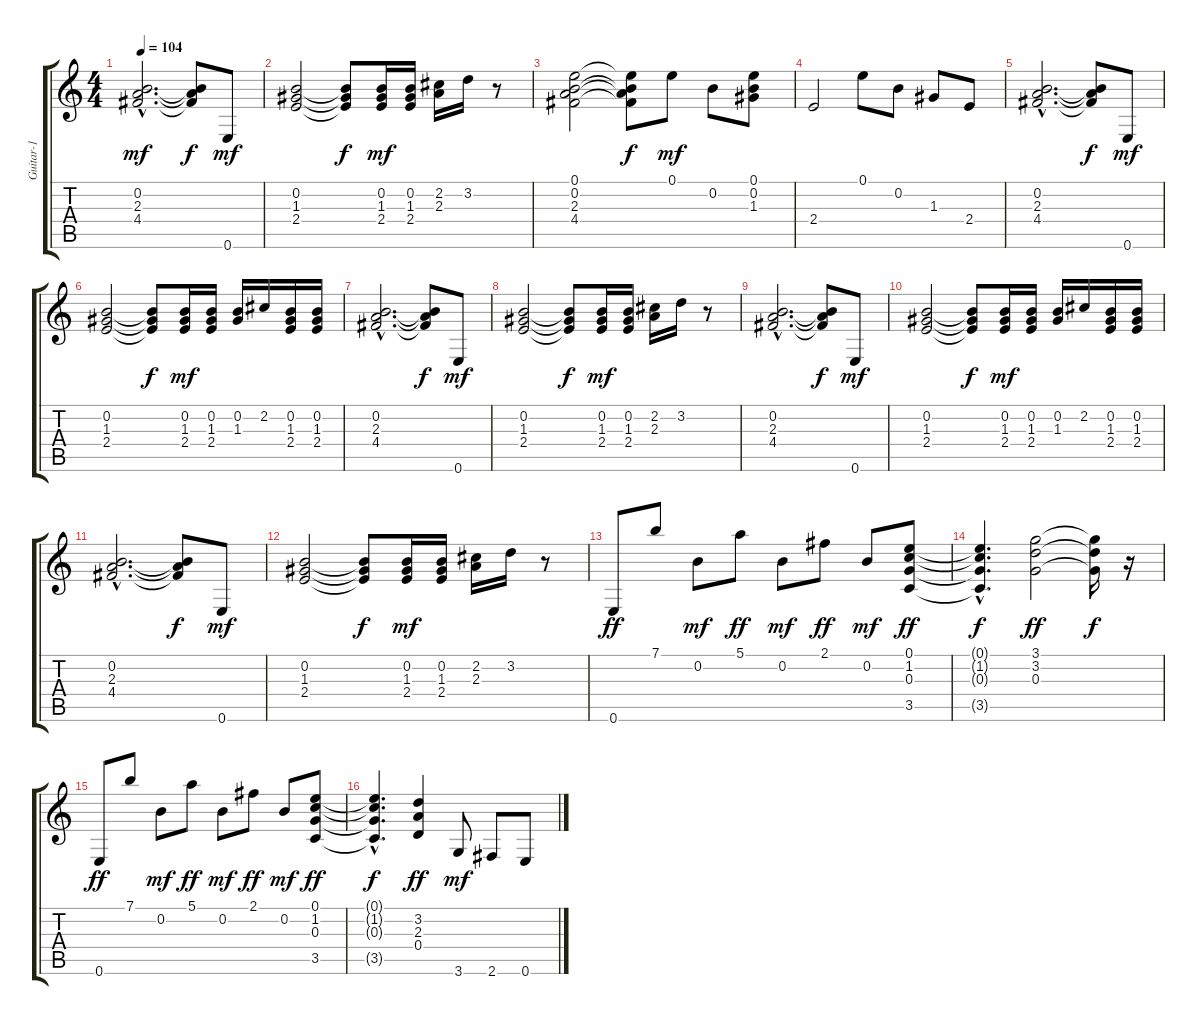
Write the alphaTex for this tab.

\track ("Guitar-1" "Guitar-1") {instrument acousticguitarsteel}
\staff {score tabs}
\tuning (E4 B3 G3 D3 A2 E2) {hide}
\ts (4 4)
\tempo 104
\clef g2
\ks c
(0.2{hac} 2.3{hac} 4.4{hac}).2{d dy mf} (0.2{t} 2.3{t} 4.4{t}).8{dy f} 0.6.8{dy mf} |
(0.2 1.3 2.4).2 (0.2{t} 1.3{t} 2.4{t}).8{dy f} (0.2 1.3 2.4).16{dy mf} (0.2 1.3 2.4).16 (2.2 2.3).16 3.2.16 r.8 |
(0.1 0.2 2.3 4.4).2 (0.1{t} 0.2{t} 2.3{t} 4.4{t}).8{dy f} 0.1.8{dy mf} 0.2.8 (0.1 0.2 1.3).8 |
2.4.2 0.1.8 0.2.8 1.3.8 2.4.8 |
(0.2{hac} 2.3{hac} 4.4{hac}).2{d} (0.2{t} 2.3{t} 4.4{t}).8{dy f} 0.6.8{dy mf} |
(0.2 1.3 2.4).2 (0.2{t} 1.3{t} 2.4{t}).8{dy f} (0.2 1.3 2.4).16{dy mf} (0.2 1.3 2.4).16 (0.2 1.3).16 2.2.16 (0.2 1.3 2.4).16 (0.2 1.3 2.4).16 |
(0.2{hac} 2.3{hac} 4.4{hac}).2{d} (0.2{t} 2.3{t} 4.4{t}).8{dy f} 0.6.8{dy mf} |
(0.2 1.3 2.4).2 (0.2{t} 1.3{t} 2.4{t}).8{dy f} (0.2 1.3 2.4).16{dy mf} (0.2 1.3 2.4).16 (2.2 2.3).16 3.2.16 r.8 |
(0.2{hac} 2.3{hac} 4.4{hac}).2{d} (0.2{t} 2.3{t} 4.4{t}).8{dy f} 0.6.8{dy mf} |
(0.2 1.3 2.4).2 (0.2{t} 1.3{t} 2.4{t}).8{dy f} (0.2 1.3 2.4).16{dy mf} (0.2 1.3 2.4).16 (0.2 1.3).16 2.2.16 (0.2 1.3 2.4).16 (0.2 1.3 2.4).16 |
(0.2{hac} 2.3{hac} 4.4{hac}).2{d} (0.2{t} 2.3{t} 4.4{t}).8{dy f} 0.6.8{dy mf} |
(0.2 1.3 2.4).2 (0.2{t} 1.3{t} 2.4{t}).8{dy f} (0.2 1.3 2.4).16{dy mf} (0.2 1.3 2.4).16 (2.2 2.3).16 3.2.16 r.8 |
0.6.8{dy ff instrument distortionguitar} 7.1.8 0.2.8{dy mf} 5.1.8{dy ff} 0.2.8{dy mf} 2.1.8{dy ff} 0.2.8{dy mf} (0.1 1.2 0.3 3.5).8{dy ff} |
(0.1{hac t} 1.2{hac t} 0.3{hac t} 3.5{hac t}).4{d dy f} (3.1 3.2 0.3).2{dy ff} (3.1{t} 3.2{t} 0.3{t}).16{dy f} r.16 |
0.6.8{dy ff} 7.1.8 0.2.8{dy mf} 5.1.8{dy ff} 0.2.8{dy mf} 2.1.8{dy ff} 0.2.8{dy mf} (0.1 1.2 0.3 3.5).8{dy ff} |
(0.1{hac t} 1.2{hac t} 0.3{hac t} 3.5{hac t}).4{d dy f} (3.2 2.3 0.4).4{dy ff} 3.6.8{dy mf} 2.6.8 0.6.8
